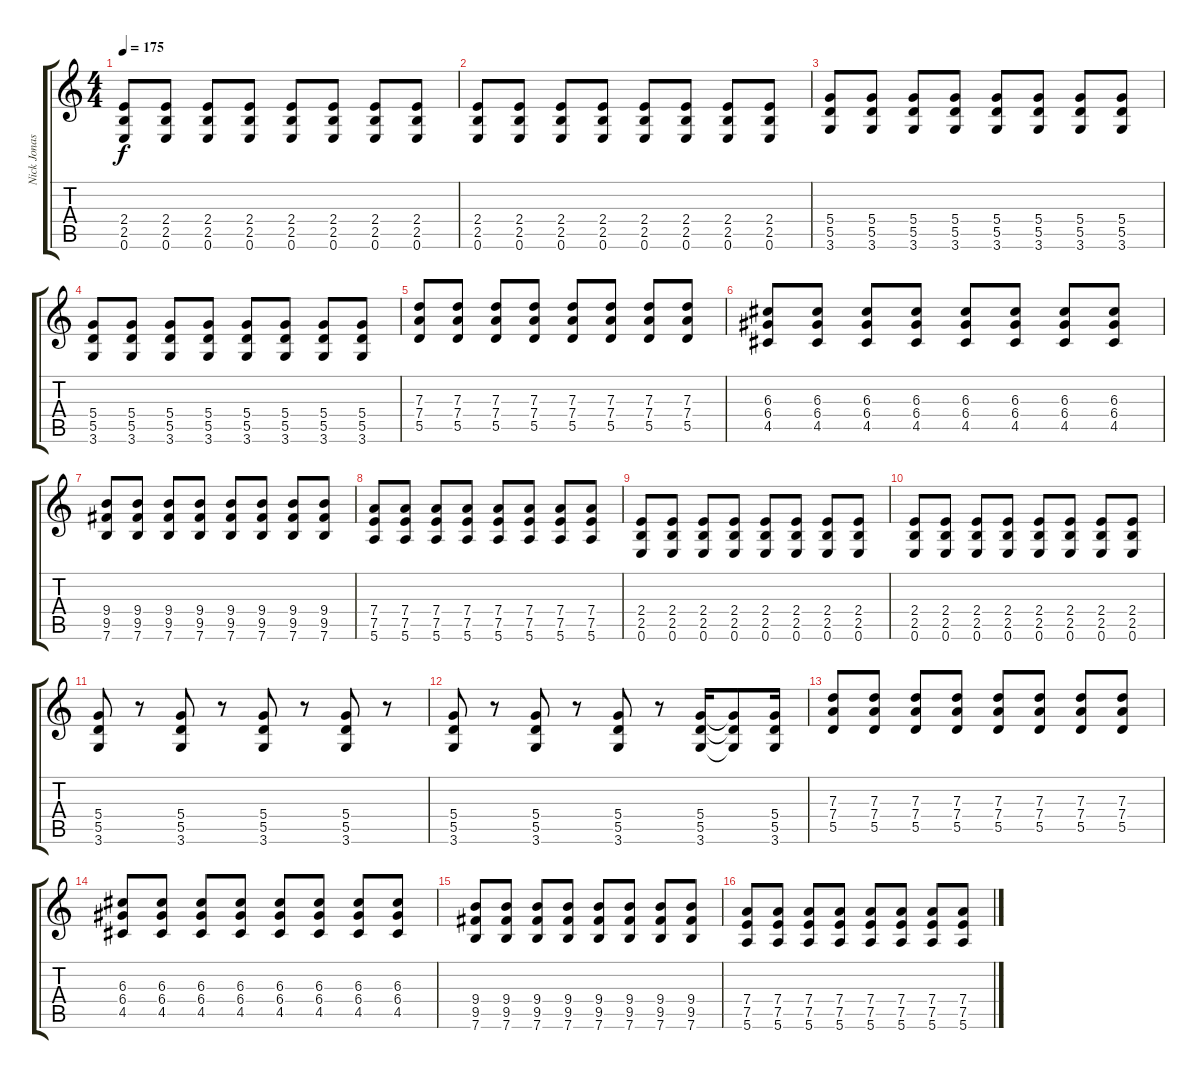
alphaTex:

\track ("Nick Jonas Guitar" "Nick Jonas") {instrument distortionguitar}
\staff {score tabs}
\tuning (E4 B3 G3 D3 A2 E2) {hide}
\ts (4 4)
\tempo 175
\clef g2
\ks c
(2.4 2.5 0.6).8{dy f} (2.4 2.5 0.6).8 (2.4 2.5 0.6).8 (2.4 2.5 0.6).8 (2.4 2.5 0.6).8 (2.4 2.5 0.6).8 (2.4 2.5 0.6).8 (2.4 2.5 0.6).8 |
(2.4 2.5 0.6).8 (2.4 2.5 0.6).8 (2.4 2.5 0.6).8 (2.4 2.5 0.6).8 (2.4 2.5 0.6).8 (2.4 2.5 0.6).8 (2.4 2.5 0.6).8 (2.4 2.5 0.6).8 |
(5.4 5.5 3.6).8 (5.4 5.5 3.6).8 (5.4 5.5 3.6).8 (5.4 5.5 3.6).8 (5.4 5.5 3.6).8 (5.4 5.5 3.6).8 (5.4 5.5 3.6).8 (5.4 5.5 3.6).8 |
(5.4 5.5 3.6).8 (5.4 5.5 3.6).8 (5.4 5.5 3.6).8 (5.4 5.5 3.6).8 (5.4 5.5 3.6).8 (5.4 5.5 3.6).8 (5.4 5.5 3.6).8 (5.4 5.5 3.6).8 |
(7.3 7.4 5.5).8 (7.3 7.4 5.5).8 (7.3 7.4 5.5).8 (7.3 7.4 5.5).8 (7.3 7.4 5.5).8 (7.3 7.4 5.5).8 (7.3 7.4 5.5).8 (7.3 7.4 5.5).8 |
(6.3 6.4 4.5).8 (6.3 6.4 4.5).8 (6.3 6.4 4.5).8 (6.3 6.4 4.5).8 (6.3 6.4 4.5).8 (6.3 6.4 4.5).8 (6.3 6.4 4.5).8 (6.3 6.4 4.5).8 |
(9.4 9.5 7.6).8 (9.4 9.5 7.6).8 (9.4 9.5 7.6).8 (9.4 9.5 7.6).8 (9.4 9.5 7.6).8 (9.4 9.5 7.6).8 (9.4 9.5 7.6).8 (9.4 9.5 7.6).8 |
(7.4 7.5 5.6).8 (7.4 7.5 5.6).8 (7.4 7.5 5.6).8 (7.4 7.5 5.6).8 (7.4 7.5 5.6).8 (7.4 7.5 5.6).8 (7.4 7.5 5.6).8 (7.4 7.5 5.6).8 |
(2.4 2.5 0.6).8 (2.4 2.5 0.6).8 (2.4 2.5 0.6).8 (2.4 2.5 0.6).8 (2.4 2.5 0.6).8 (2.4 2.5 0.6).8 (2.4 2.5 0.6).8 (2.4 2.5 0.6).8 |
(2.4 2.5 0.6).8 (2.4 2.5 0.6).8 (2.4 2.5 0.6).8 (2.4 2.5 0.6).8 (2.4 2.5 0.6).8 (2.4 2.5 0.6).8 (2.4 2.5 0.6).8 (2.4 2.5 0.6).8 |
(5.4 5.5 3.6).8 r.8 (5.4 5.5 3.6).8 r.8 (5.4 5.5 3.6).8 r.8 (5.4 5.5 3.6).8 r.8 |
(5.4 5.5 3.6).8 r.8 (5.4 5.5 3.6).8 r.8 (5.4 5.5 3.6).8 r.8 (5.4 5.5 3.6).16 (5.4{t} 5.5{t} 3.6{t}).8 (5.4 5.5 3.6).16 |
(7.3 7.4 5.5).8 (7.3 7.4 5.5).8 (7.3 7.4 5.5).8 (7.3 7.4 5.5).8 (7.3 7.4 5.5).8 (7.3 7.4 5.5).8 (7.3 7.4 5.5).8 (7.3 7.4 5.5).8 |
(6.3 6.4 4.5).8 (6.3 6.4 4.5).8 (6.3 6.4 4.5).8 (6.3 6.4 4.5).8 (6.3 6.4 4.5).8 (6.3 6.4 4.5).8 (6.3 6.4 4.5).8 (6.3 6.4 4.5).8 |
(9.4 9.5 7.6).8 (9.4 9.5 7.6).8 (9.4 9.5 7.6).8 (9.4 9.5 7.6).8 (9.4 9.5 7.6).8 (9.4 9.5 7.6).8 (9.4 9.5 7.6).8 (9.4 9.5 7.6).8 |
(7.4 7.5 5.6).8 (7.4 7.5 5.6).8 (7.4 7.5 5.6).8 (7.4 7.5 5.6).8 (7.4 7.5 5.6).8 (7.4 7.5 5.6).8 (7.4 7.5 5.6).8 (7.4 7.5 5.6).8
